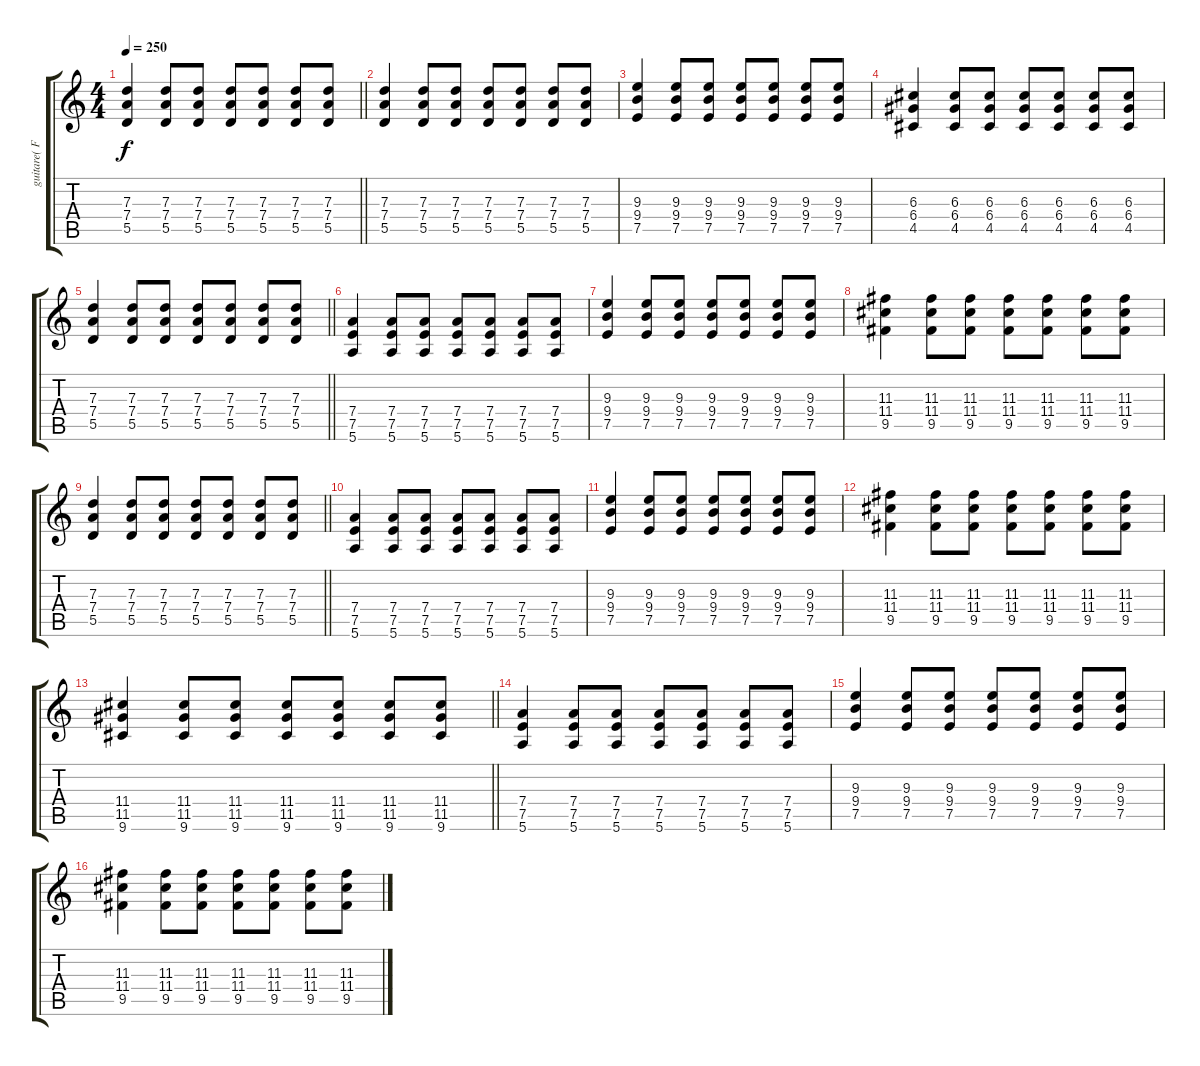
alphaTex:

\track ("guitare( Fred )" "guitare( F") {instrument distortionguitar}
\staff {score tabs}
\tuning (E4 B3 G3 D3 A2 E2) {hide}
\ts (4 4)
\tempo 250
\clef g2
\barLineRight lightlight
\ks c
(7.3 7.4 5.5).4{dy f} (7.3 7.4 5.5).8 (7.3 7.4 5.5).8 (7.3 7.4 5.5).8 (7.3 7.4 5.5).8 (7.3 7.4 5.5).8 (7.3 7.4 5.5).8 |
(7.3 7.4 5.5).4 (7.3 7.4 5.5).8 (7.3 7.4 5.5).8 (7.3 7.4 5.5).8 (7.3 7.4 5.5).8 (7.3 7.4 5.5).8 (7.3 7.4 5.5).8 |
(9.3 9.4 7.5).4 (9.3 9.4 7.5).8 (9.3 9.4 7.5).8 (9.3 9.4 7.5).8 (9.3 9.4 7.5).8 (9.3 9.4 7.5).8 (9.3 9.4 7.5).8 |
(6.3 6.4 4.5).4 (6.3 6.4 4.5).8 (6.3 6.4 4.5).8 (6.3 6.4 4.5).8 (6.3 6.4 4.5).8 (6.3 6.4 4.5).8 (6.3 6.4 4.5).8 |
\barLineRight lightlight
(7.3 7.4 5.5).4 (7.3 7.4 5.5).8 (7.3 7.4 5.5).8 (7.3 7.4 5.5).8 (7.3 7.4 5.5).8 (7.3 7.4 5.5).8 (7.3 7.4 5.5).8 |
(7.4 7.5 5.6).4 (7.4 7.5 5.6).8 (7.4 7.5 5.6).8 (7.4 7.5 5.6).8 (7.4 7.5 5.6).8 (7.4 7.5 5.6).8 (7.4 7.5 5.6).8 |
(9.3 9.4 7.5).4 (9.3 9.4 7.5).8 (9.3 9.4 7.5).8 (9.3 9.4 7.5).8 (9.3 9.4 7.5).8 (9.3 9.4 7.5).8 (9.3 9.4 7.5).8 |
(11.3 11.4 9.5).4 (11.3 11.4 9.5).8 (11.3 11.4 9.5).8 (11.3 11.4 9.5).8 (11.3 11.4 9.5).8 (11.3 11.4 9.5).8 (11.3 11.4 9.5).8 |
\barLineRight lightlight
(7.3 7.4 5.5).4 (7.3 7.4 5.5).8 (7.3 7.4 5.5).8 (7.3 7.4 5.5).8 (7.3 7.4 5.5).8 (7.3 7.4 5.5).8 (7.3 7.4 5.5).8 |
(7.4 7.5 5.6).4 (7.4 7.5 5.6).8 (7.4 7.5 5.6).8 (7.4 7.5 5.6).8 (7.4 7.5 5.6).8 (7.4 7.5 5.6).8 (7.4 7.5 5.6).8 |
(9.3 9.4 7.5).4 (9.3 9.4 7.5).8 (9.3 9.4 7.5).8 (9.3 9.4 7.5).8 (9.3 9.4 7.5).8 (9.3 9.4 7.5).8 (9.3 9.4 7.5).8 |
(11.3 11.4 9.5).4 (11.3 11.4 9.5).8 (11.3 11.4 9.5).8 (11.3 11.4 9.5).8 (11.3 11.4 9.5).8 (11.3 11.4 9.5).8 (11.3 11.4 9.5).8 |
\barLineRight lightlight
(11.4 11.5 9.6).4 (11.4 11.5 9.6).8 (11.4 11.5 9.6).8 (11.4 11.5 9.6).8 (11.4 11.5 9.6).8 (11.4 11.5 9.6).8 (11.4 11.5 9.6).8 |
(7.4 7.5 5.6).4 (7.4 7.5 5.6).8 (7.4 7.5 5.6).8 (7.4 7.5 5.6).8 (7.4 7.5 5.6).8 (7.4 7.5 5.6).8 (7.4 7.5 5.6).8 |
(9.3 9.4 7.5).4 (9.3 9.4 7.5).8 (9.3 9.4 7.5).8 (9.3 9.4 7.5).8 (9.3 9.4 7.5).8 (9.3 9.4 7.5).8 (9.3 9.4 7.5).8 |
(11.3 11.4 9.5).4 (11.3 11.4 9.5).8 (11.3 11.4 9.5).8 (11.3 11.4 9.5).8 (11.3 11.4 9.5).8 (11.3 11.4 9.5).8 (11.3 11.4 9.5).8
